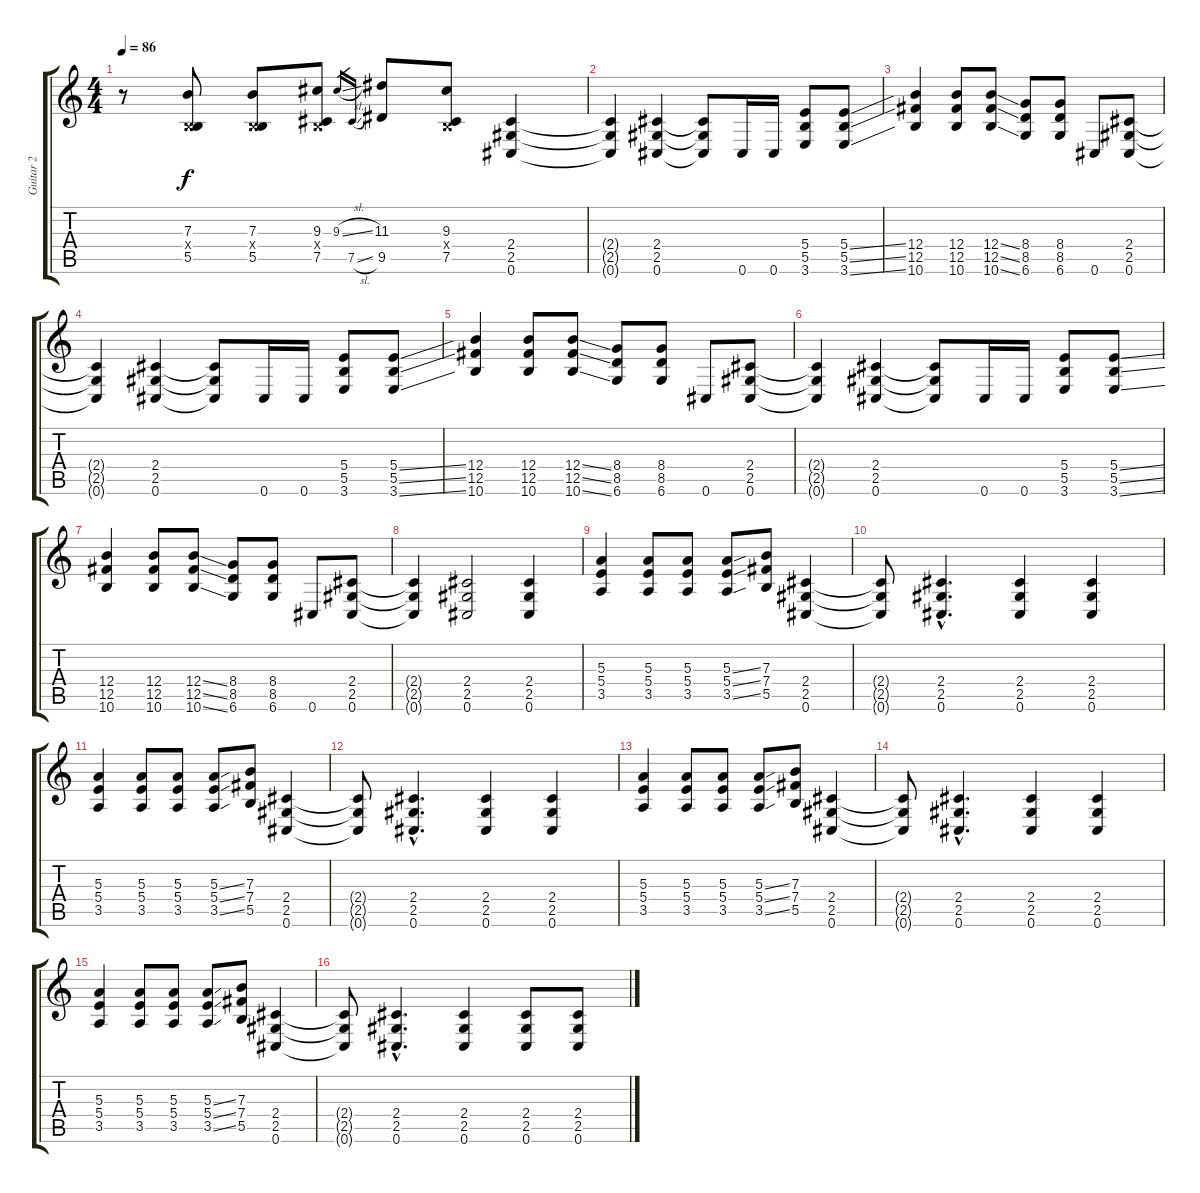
\track ("Guitar 2" "Guitar 2") {instrument overdrivenguitar}
\staff {score tabs}
\tuning (Db4 Ab3 E3 B2 Gb2 Db2) {hide}
\ts (4 4)
\tempo 86
\clef g2
\ks c
r.8{dy f} (7.3 0.4{x} 5.5).8 (7.3 0.4{x} 5.5).8 (9.3 0.4{x} 7.5).8 9.3{sl}.16{gr} 7.5{sl}.16{gr} (11.3 9.5).8 (9.3 0.4{x} 7.5).8 (2.4 2.5 0.6).4 |
(2.4{t} 2.5{t} 0.6{t}).4 (2.4 2.5 0.6).4 (2.4{t} 2.5{t} 0.6{t}).8 0.6.16 0.6.16 (5.4 5.5 3.6).8 (5.4{ss} 5.5{ss} 3.6{ss}).8 |
(12.4 12.5 10.6).4 (12.4 12.5 10.6).8 (12.4{ss} 12.5{ss} 10.6{ss}).8 (8.4 8.5 6.6).8 (8.4 8.5 6.6).8 0.6.8 (2.4 2.5 0.6).8 |
(2.4{t} 2.5{t} 0.6{t}).4 (2.4 2.5 0.6).4 (2.4{t} 2.5{t} 0.6{t}).8 0.6.16 0.6.16 (5.4 5.5 3.6).8 (5.4{ss} 5.5{ss} 3.6{ss}).8 |
(12.4 12.5 10.6).4 (12.4 12.5 10.6).8 (12.4{ss} 12.5{ss} 10.6{ss}).8 (8.4 8.5 6.6).8 (8.4 8.5 6.6).8 0.6.8 (2.4 2.5 0.6).8 |
(2.4{t} 2.5{t} 0.6{t}).4 (2.4 2.5 0.6).4 (2.4{t} 2.5{t} 0.6{t}).8 0.6.16 0.6.16 (5.4 5.5 3.6).8 (5.4{ss} 5.5{ss} 3.6{ss}).8 |
(12.4 12.5 10.6).4 (12.4 12.5 10.6).8 (12.4{ss} 12.5{ss} 10.6{ss}).8 (8.4 8.5 6.6).8 (8.4 8.5 6.6).8 0.6.8 (2.4 2.5 0.6).8 |
(2.4{t} 2.5{t} 0.6{t}).4 (2.4 2.5 0.6).2 (2.4 2.5 0.6).4 |
(5.3 5.4 3.5).4 (5.3 5.4 3.5).8 (5.3 5.4 3.5).8 (5.3{ss} 5.4{ss} 3.5{ss}).8 (7.3 7.4 5.5).8 (2.4 2.5 0.6).4 |
(2.4{t} 2.5{t} 0.6{t}).8 (2.4{hac} 2.5{hac} 0.6{hac}).4{d} (2.4 2.5 0.6).4 (2.4 2.5 0.6).4 |
(5.3 5.4 3.5).4 (5.3 5.4 3.5).8 (5.3 5.4 3.5).8 (5.3{ss} 5.4{ss} 3.5{ss}).8 (7.3 7.4 5.5).8 (2.4 2.5 0.6).4 |
(2.4{t} 2.5{t} 0.6{t}).8 (2.4{hac} 2.5{hac} 0.6{hac}).4{d} (2.4 2.5 0.6).4 (2.4 2.5 0.6).4 |
(5.3 5.4 3.5).4 (5.3 5.4 3.5).8 (5.3 5.4 3.5).8 (5.3{ss} 5.4{ss} 3.5{ss}).8 (7.3 7.4 5.5).8 (2.4 2.5 0.6).4 |
(2.4{t} 2.5{t} 0.6{t}).8 (2.4{hac} 2.5{hac} 0.6{hac}).4{d} (2.4 2.5 0.6).4 (2.4 2.5 0.6).4 |
(5.3 5.4 3.5).4 (5.3 5.4 3.5).8 (5.3 5.4 3.5).8 (5.3{ss} 5.4{ss} 3.5{ss}).8 (7.3 7.4 5.5).8 (2.4 2.5 0.6).4 |
(2.4{t} 2.5{t} 0.6{t}).8 (2.4{hac} 2.5{hac} 0.6{hac}).4{d} (2.4 2.5 0.6).4 (2.4 2.5 0.6).8 (2.4 2.5 0.6).8
